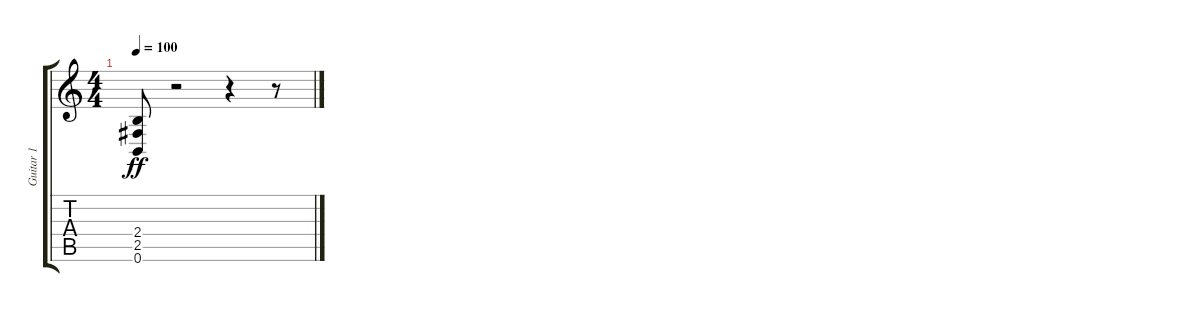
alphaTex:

\track ("Guitar 1" "Guitar 1") {instrument distortionguitar}
\staff {score tabs}
\tuning (B3 Gb3 D3 A2 E2 B1) {hide}
\ts (4 4)
\tempo 100
\clef g2
\ks c
(2.4 2.5 0.6).8{dy ff} r.2 r.4 r.8
